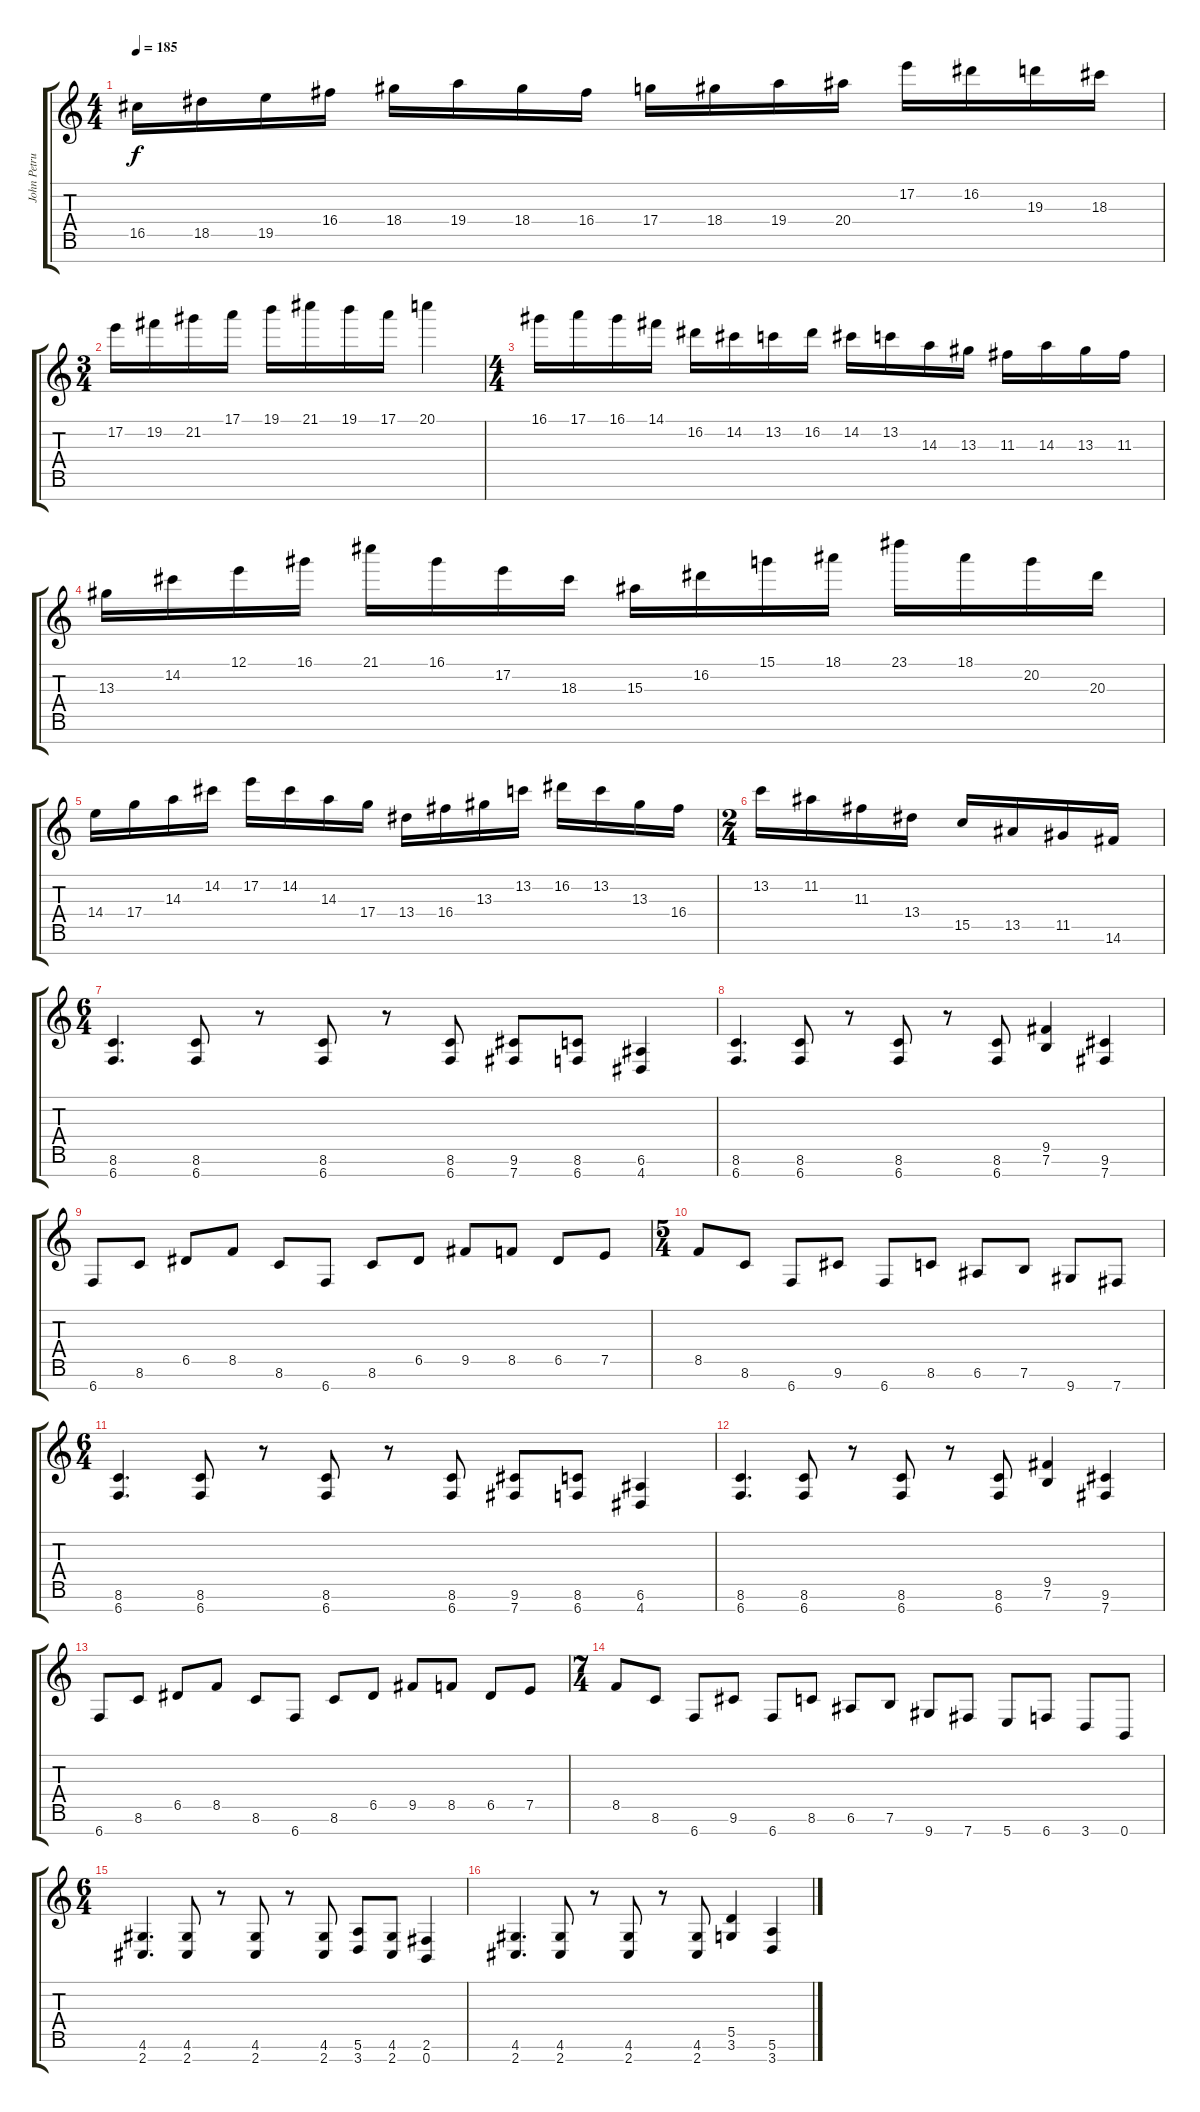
\track ("John Petrucci" "John Petru") {instrument overdrivenguitar}
\staff {score tabs}
\tuning (E4 B3 G3 D3 A2 E2 B1) {hide}
\ts (4 4)
\tempo 185
\clef g2
\ks c
16.5.16{dy f} 18.5.16 19.5.16 16.4.16 18.4.16 19.4.16 18.4.16 16.4.16 17.4.16 18.4.16 19.4.16 20.4.16 17.2.16 16.2.16 19.3.16 18.3.16 |
\ts (3 4)
17.2.16 19.2.16 21.2.16 17.1.16 19.1.16 21.1.16 19.1.16 17.1.16 20.1.4 |
\ts (4 4)
16.1.16 17.1.16 16.1.16 14.1.16 16.2.16 14.2.16 13.2.16 16.2.16 14.2.16 13.2.16 14.3.16 13.3.16 11.3.16 14.3.16 13.3.16 11.3.16 |
13.3.16 14.2.16 12.1.16 16.1.16 21.1.16 16.1.16 17.2.16 18.3.16 15.3.16 16.2.16 15.1.16 18.1.16 23.1.16 18.1.16 20.2.16 20.3.16 |
14.4.16 17.4.16 14.3.16 14.2.16 17.2.16 14.2.16 14.3.16 17.4.16 13.4.16 16.4.16 13.3.16 13.2.16 16.2.16 13.2.16 13.3.16 16.4.16 |
\ts (2 4)
13.2.16 11.2.16 11.3.16 13.4.16 15.5.16 13.5.16 11.5.16 14.6.16 |
\ts (6 4)
(8.6 6.7).4{d} (8.6 6.7).8 r.8 (8.6 6.7).8 r.8 (8.6 6.7).8 (9.6 7.7).8 (8.6 6.7).8 (6.6 4.7).4 |
(8.6 6.7).4{d} (8.6 6.7).8 r.8 (8.6 6.7).8 r.8 (8.6 6.7).8 (9.5 7.6).4 (9.6 7.7).4 |
6.7.8 8.6.8 6.5.8 8.5.8 8.6.8 6.7.8 8.6.8 6.5.8 9.5.8 8.5.8 6.5.8 7.5.8 |
\ts (5 4)
8.5.8 8.6.8 6.7.8 9.6.8 6.7.8 8.6.8 6.6.8 7.6.8 9.7.8 7.7.8 |
\ts (6 4)
(8.6 6.7).4{d} (8.6 6.7).8 r.8 (8.6 6.7).8 r.8 (8.6 6.7).8 (9.6 7.7).8 (8.6 6.7).8 (6.6 4.7).4 |
(8.6 6.7).4{d} (8.6 6.7).8 r.8 (8.6 6.7).8 r.8 (8.6 6.7).8 (9.5 7.6).4 (9.6 7.7).4 |
6.7.8 8.6.8 6.5.8 8.5.8 8.6.8 6.7.8 8.6.8 6.5.8 9.5.8 8.5.8 6.5.8 7.5.8 |
\ts (7 4)
8.5.8 8.6.8 6.7.8 9.6.8 6.7.8 8.6.8 6.6.8 7.6.8 9.7.8 7.7.8 5.7.8 6.7.8 3.7.8 0.7.8 |
\ts (6 4)
(4.6 2.7).4{d} (4.6 2.7).8 r.8 (4.6 2.7).8 r.8 (4.6 2.7).8 (5.6 3.7).8 (4.6 2.7).8 (2.6 0.7).4 |
(4.6 2.7).4{d} (4.6 2.7).8 r.8 (4.6 2.7).8 r.8 (4.6 2.7).8 (5.5 3.6).4 (5.6 3.7).4
